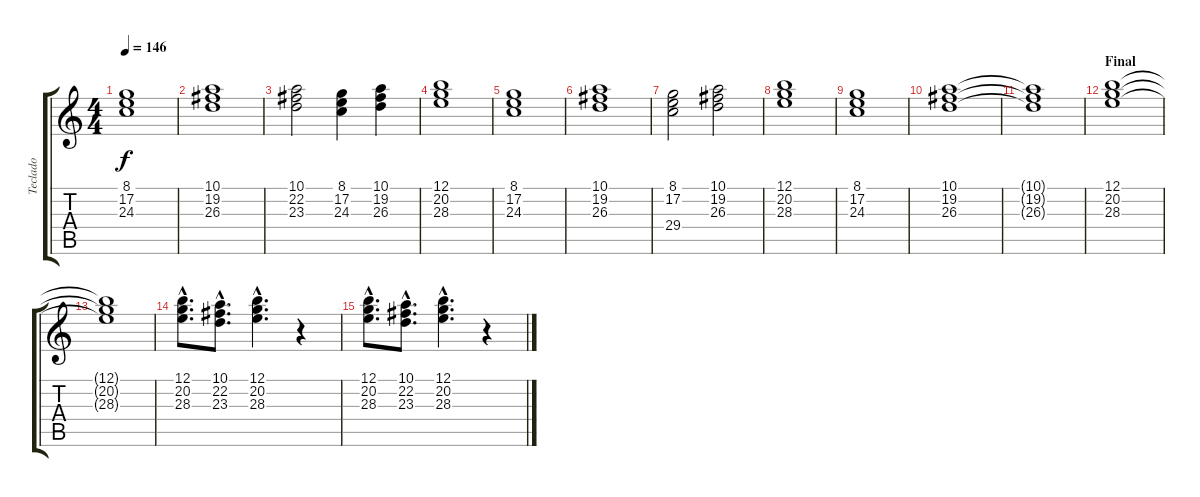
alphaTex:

\track ("Teclado" "Teclado") {instrument stringensemble1}
\staff {score tabs}
\tuning (E4 B3 G3 D3 A2 E2) {hide}
\ts (4 4)
\tempo 146
\clef g2
\ks c
(8.1 17.2 24.3).1{dy f} |
(10.1 19.2 26.3).1 |
(10.1 22.2 23.3).2 (8.1 17.2 24.3).4 (10.1 19.2 26.3).4 |
(12.1 20.2 28.3).1 |
(8.1 17.2 24.3).1 |
(10.1 19.2 26.3).1 |
(8.1 17.2 29.4).2 (10.1 19.2 26.3).2 |
(12.1 20.2 28.3).1 |
(8.1 17.2 24.3).1 |
(10.1 19.2 26.3).1 |
(10.1{t} 19.2{t} 26.3{t}).1 |
\section ("" "Final")
(12.1 20.2 28.3).1 |
(12.1{t} 20.2{t} 28.3{t}).1 |
(12.1{hac} 20.2{hac} 28.3{hac}).8{d instrument stringensemble1} (10.1{hac} 22.2{hac} 23.3{hac}).8{d} (12.1{hac} 20.2{hac} 28.3{hac}).4{d} r.4 |
(12.1{hac} 20.2{hac} 28.3{hac}).8{d instrument stringensemble1} (10.1{hac} 22.2{hac} 23.3{hac}).8{d} (12.1{hac} 20.2{hac} 28.3{hac}).4{d} r.4
